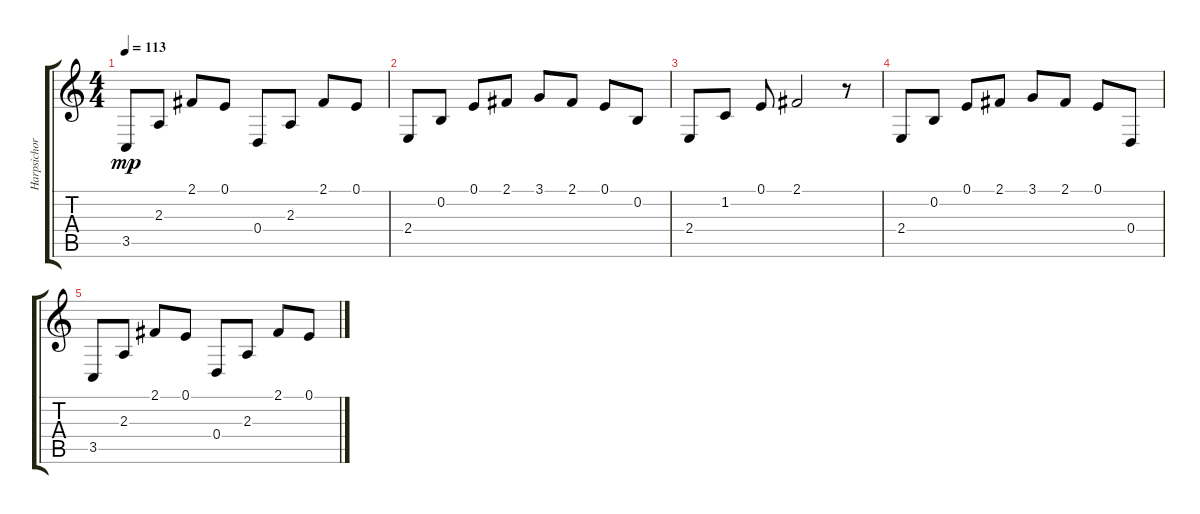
\track ("Harpsichord" "Harpsichor") {instrument harpsichord}
\staff {score tabs}
\tuning (E4 B3 G3 D3 A2 E2) {hide}
\ts (4 4)
\tempo 113
\clef g2
\ks c
3.5.8{dy mp} 2.3.8 2.1.8 0.1.8 0.4.8 2.3.8 2.1.8 0.1.8 |
2.4.8 0.2.8 0.1.8 2.1.8 3.1.8{volume 12} 2.1.8 0.1.8{volume 12} 0.2.8{volume 11} |
2.4.8{volume 11} 1.2.8{volume 9} 0.1.8{volume 9} 2.1.2{volume 8} r.8 |
2.4.8{volume 5} 0.2.8{volume 4} 0.1.8{volume 3} 2.1.8{volume 3} 3.1.8{volume 2} 2.1.8{volume 2} 0.1.8{volume 2} 0.4.8{volume 1} |
3.5.8{volume 0} 2.3.8 2.1.8 0.1.8 0.4.8 2.3.8 2.1.8 0.1.8
